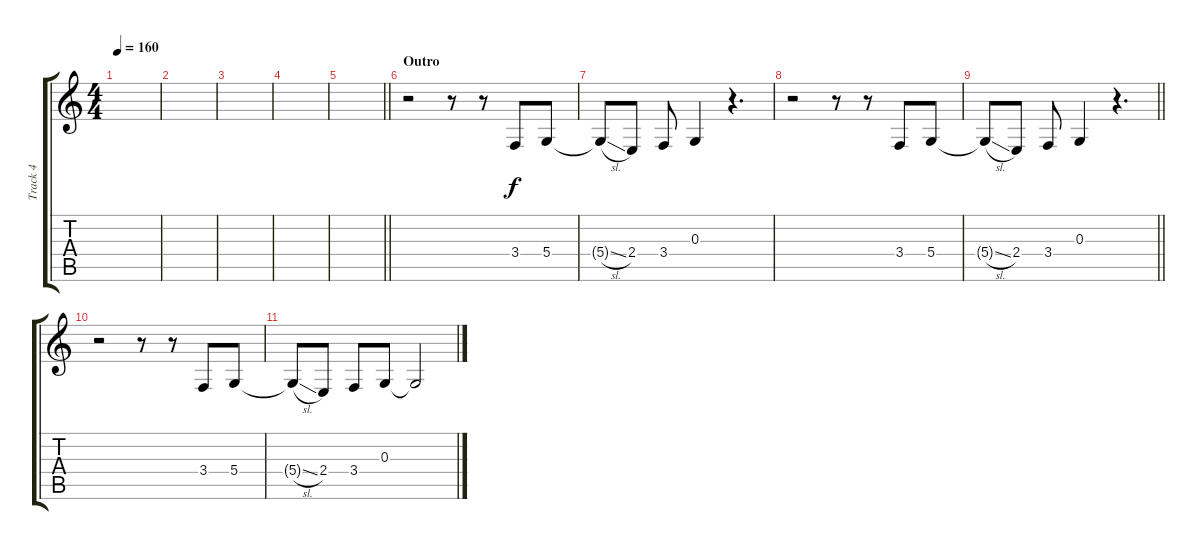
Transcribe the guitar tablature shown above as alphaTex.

\track ("Track 4" "Track 4") {instrument tenorsax}
\staff {score tabs}
\tuning (E4 B3 G3 D3 A2 E2) {hide}
\ts (4 4)
\tempo 160
\clef g2
\ks c
|
|
|
|
\barLineRight lightlight
|
\section ("" "Outro")
r.2{balance 16} r.8 r.8 3.4.8 5.4.8 |
5.4{sl t}.8 2.4.8 3.4.8 0.3.4 r.4{d} |
r.2 r.8 r.8 3.4.8 5.4.8 |
\barLineRight lightlight
5.4{sl t}.8 2.4.8 3.4.8 0.3.4 r.4{d} |
r.2 r.8 r.8 3.4.8 5.4.8 |
5.4{sl t}.8 2.4.8 3.4.8 0.3.8 0.3{t}.2
